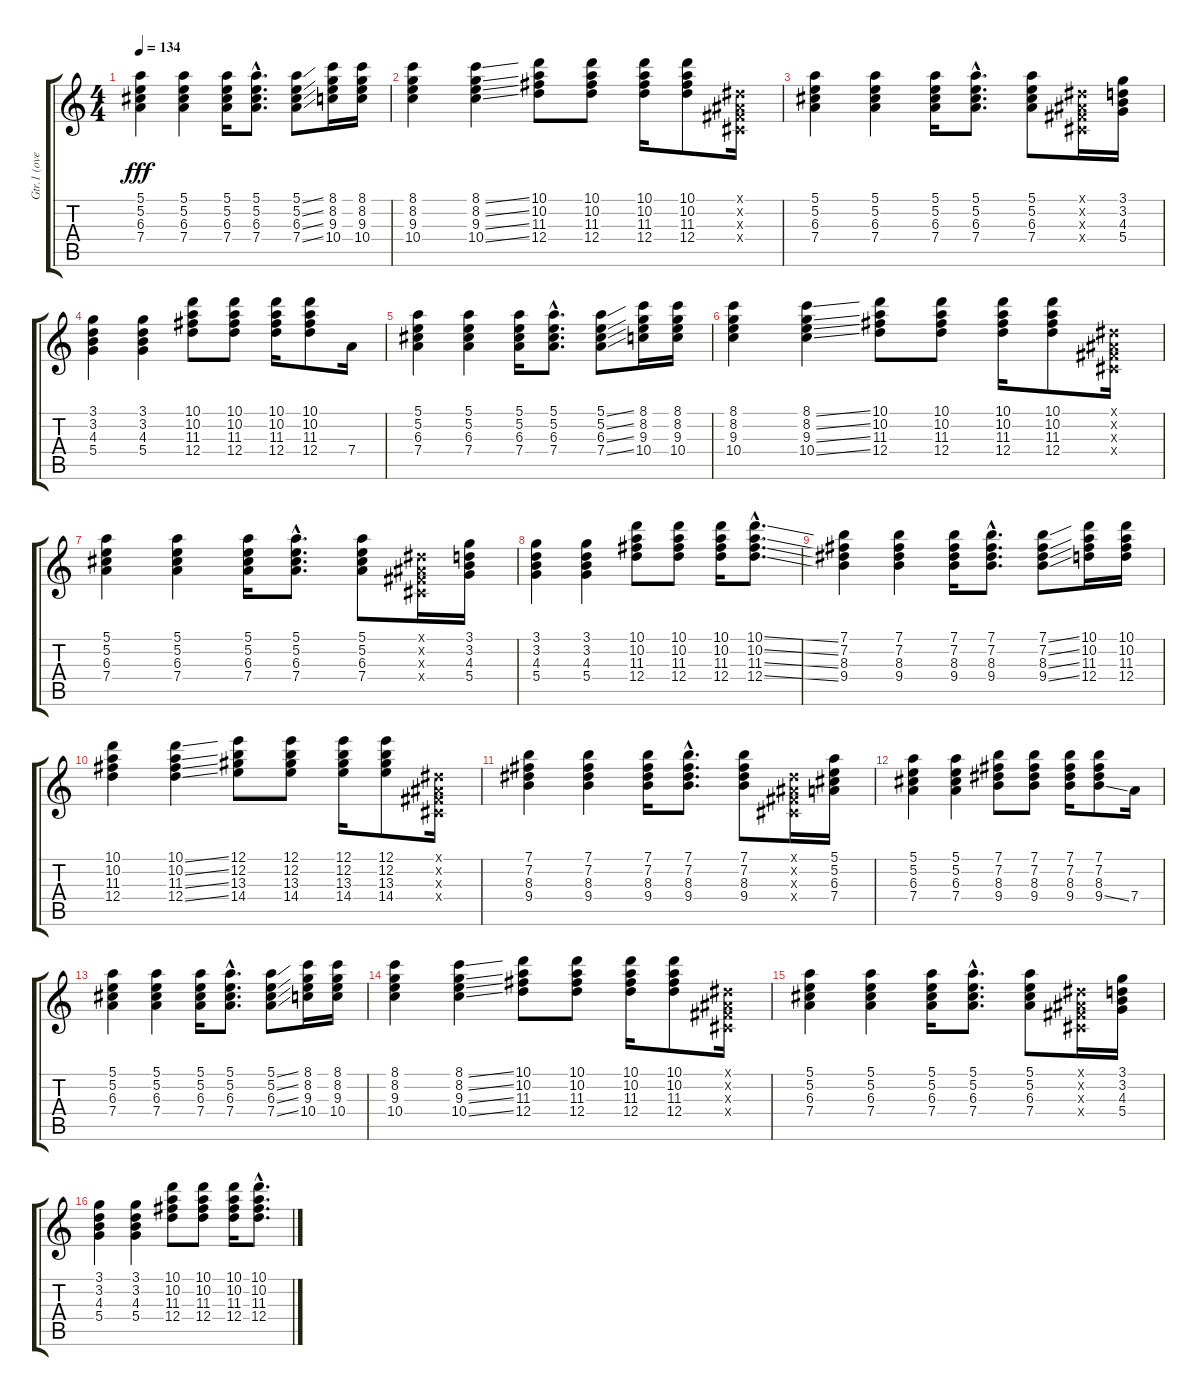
\track ("Gtr.1 (overdr.)" "Gtr.1 (ove") {instrument overdrivenguitar}
\staff {score tabs}
\tuning (E4 B3 G3 D3 A2 E2) {hide}
\ts (4 4)
\tempo 134
\clef g2
\ks c
(5.1 5.2 6.3 7.4).4{dy fff} (5.1 5.2 6.3 7.4).4 (5.1 5.2 6.3 7.4).16 (5.1{hac} 5.2{hac} 6.3{hac} 7.4{hac}).8{d} (5.1{ss} 5.2{ss} 6.3{ss} 7.4{ss}).8 (8.1 8.2 9.3 10.4).16 (8.1 8.2 9.3 10.4).16 |
(8.1 8.2 9.3 10.4).4 (8.1{ss} 8.2{ss} 9.3{ss} 10.4{ss}).4 (10.1 10.2 11.3 12.4).8 (10.1 10.2 11.3 12.4).8 (10.1 10.2 11.3 12.4).16 (10.1 10.2 11.3 12.4).8 (-1.1{x} -1.2{x} -1.3{x} -1.4{x}).16 |
(5.1 5.2 6.3 7.4).4 (5.1 5.2 6.3 7.4).4 (5.1 5.2 6.3 7.4).16 (5.1{hac} 5.2{hac} 6.3{hac} 7.4{hac}).8{d} (5.1 5.2 6.3 7.4).8 (-1.1{x} -1.2{x} -1.3{x} -1.4{x}).16 (3.1 3.2 4.3 5.4).16 |
(3.1 3.2 4.3 5.4).4 (3.1 3.2 4.3 5.4).4 (10.1 10.2 11.3 12.4).8 (10.1 10.2 11.3 12.4).8 (10.1 10.2 11.3 12.4).16 (10.1 10.2 11.3 12.4).8 7.4.16 |
(5.1 5.2 6.3 7.4).4 (5.1 5.2 6.3 7.4).4 (5.1 5.2 6.3 7.4).16 (5.1{hac} 5.2{hac} 6.3{hac} 7.4{hac}).8{d} (5.1{ss} 5.2{ss} 6.3{ss} 7.4{ss}).8 (8.1 8.2 9.3 10.4).16 (8.1 8.2 9.3 10.4).16 |
(8.1 8.2 9.3 10.4).4 (8.1{ss} 8.2{ss} 9.3{ss} 10.4{ss}).4 (10.1 10.2 11.3 12.4).8 (10.1 10.2 11.3 12.4).8 (10.1 10.2 11.3 12.4).16 (10.1 10.2 11.3 12.4).8 (-1.1{x} -1.2{x} -1.3{x} -1.4{x}).16 |
(5.1 5.2 6.3 7.4).4 (5.1 5.2 6.3 7.4).4 (5.1 5.2 6.3 7.4).16 (5.1{hac} 5.2{hac} 6.3{hac} 7.4{hac}).8{d} (5.1 5.2 6.3 7.4).8 (-1.1{x} -1.2{x} -1.3{x} -1.4{x}).16 (3.1 3.2 4.3 5.4).16 |
(3.1 3.2 4.3 5.4).4 (3.1 3.2 4.3 5.4).4 (10.1 10.2 11.3 12.4).8 (10.1 10.2 11.3 12.4).8 (10.1 10.2 11.3 12.4).16 (10.1{ss hac} 10.2{ss hac} 11.3{ss hac} 12.4{ss hac}).8{d} |
(7.1 7.2 8.3 9.4).4 (7.1 7.2 8.3 9.4).4 (7.1 7.2 8.3 9.4).16 (7.1{hac} 7.2{hac} 8.3{hac} 9.4{hac}).8{d} (7.1{ss} 7.2{ss} 8.3{ss} 9.4{ss}).8 (10.1 10.2 11.3 12.4).16 (10.1 10.2 11.3 12.4).16 |
(10.1 10.2 11.3 12.4).4 (10.1{ss} 10.2{ss} 11.3{ss} 12.4{ss}).4 (12.1 12.2 13.3 14.4).8 (12.1 12.2 13.3 14.4).8 (12.1 12.2 13.3 14.4).16 (12.1 12.2 13.3 14.4).8 (-1.1{x} -1.2{x} -1.3{x} -1.4{x}).16 |
(7.1 7.2 8.3 9.4).4 (7.1 7.2 8.3 9.4).4 (7.1 7.2 8.3 9.4).16 (7.1{hac} 7.2{hac} 8.3{hac} 9.4{hac}).8{d} (7.1 7.2 8.3 9.4).8 (-1.1{x} -1.2{x} -1.3{x} -1.4{x}).16 (5.1 5.2 6.3 7.4).16 |
(5.1 5.2 6.3 7.4).4 (5.1 5.2 6.3 7.4).4 (7.1 7.2 8.3 9.4).8 (7.1 7.2 8.3 9.4).8 (7.1 7.2 8.3 9.4).16 (7.1 7.2 8.3 9.4{ss}).8 7.4.16 |
(5.1 5.2 6.3 7.4).4 (5.1 5.2 6.3 7.4).4 (5.1 5.2 6.3 7.4).16 (5.1{hac} 5.2{hac} 6.3{hac} 7.4{hac}).8{d} (5.1{ss} 5.2{ss} 6.3{ss} 7.4{ss}).8 (8.1 8.2 9.3 10.4).16 (8.1 8.2 9.3 10.4).16 |
(8.1 8.2 9.3 10.4).4 (8.1{ss} 8.2{ss} 9.3{ss} 10.4{ss}).4 (10.1 10.2 11.3 12.4).8 (10.1 10.2 11.3 12.4).8 (10.1 10.2 11.3 12.4).16 (10.1 10.2 11.3 12.4).8 (-1.1{x} -1.2{x} -1.3{x} -1.4{x}).16 |
(5.1 5.2 6.3 7.4).4 (5.1 5.2 6.3 7.4).4 (5.1 5.2 6.3 7.4).16 (5.1{hac} 5.2{hac} 6.3{hac} 7.4{hac}).8{d} (5.1 5.2 6.3 7.4).8 (-1.1{x} -1.2{x} -1.3{x} -1.4{x}).16 (3.1 3.2 4.3 5.4).16 |
(3.1 3.2 4.3 5.4).4 (3.1 3.2 4.3 5.4).4 (10.1 10.2 11.3 12.4).8 (10.1 10.2 11.3 12.4).8 (10.1 10.2 11.3 12.4).16 (10.1{hac} 10.2{hac} 11.3{ss hac} 12.4{ss hac}).8{d}
